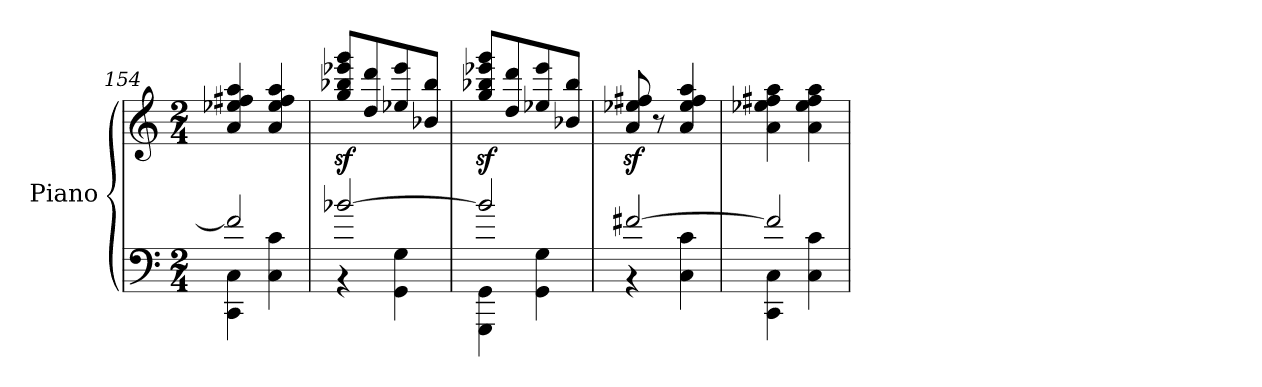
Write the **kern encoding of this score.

**kern	**kern
*part1	*part1
*staff2	*staff1
*I"Piano	*
*I'Pno.	*
*clefF4	*clefG2
*k[]	*k[]
*M2/4	*M2/4
=154	=154
*^	*
2f#/]	4CC\ 4C\	4a/ 4ee-X/ 4ff#X/ 4aa/
.	4C\ 4c\	4a/ 4ee-/ 4ff#/ 4aa/
=155	=155	=155
[2b-X/	4r	8gg/z< 8bb-X/z< 8eee-X/z< 8ggg/z<L
.	.	8dd/ 8ddd/
.	4GG\ 4G\	8ee-X/ 8eee-/
.	.	8b-X/ 8bb-/J
=156	=156	=156
2b-/]	4GGG\ 4GG\	8gg/z< 8bb-X/z< 8eee-X/z< 8ggg/z<L
.	.	8dd/ 8ddd/
.	4GG\ 4G\	8ee-X/ 8eee-/
.	.	8b-X/ 8bb-/J
=157	=157	=157
[2f#X/	4r	8a/z< 8ee-X/z< 8ff#X/z<
.	.	8r
.	4C\ 4c\	4a/ 4ee-/ 4ff#/ 4aa/
=158	=158	=158
2f#/]	4CC\ 4C\	4a\ 4ee-X\ 4ff#X\ 4aa\
.	4C\ 4c\	4a\ 4ee-\ 4ff#\ 4aa\
*v	*v	*
=	=
*-	*-
